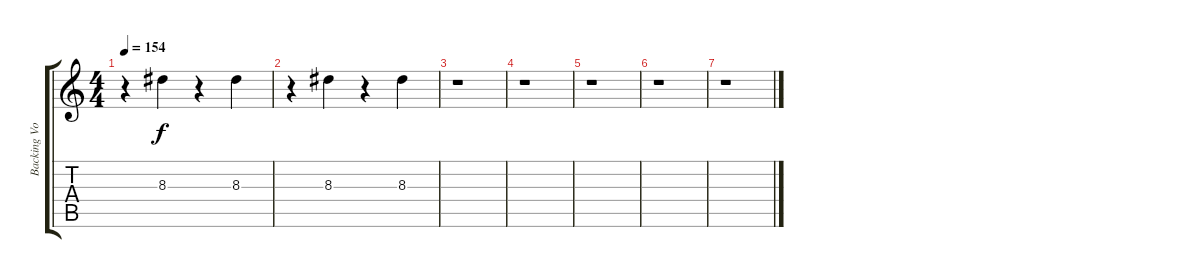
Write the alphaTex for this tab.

\track ("Backing Vocals " "Backing Vo") {instrument distortionguitar}
\staff {score tabs}
\tuning (E4 B3 G3 D3 A2 E2) {hide}
\ts (4 4)
\tempo 154
\clef g2
\ks c
r.4{dy f} 8.3.4 r.4 8.3.4 |
r.4 8.3.4 r.4 8.3.4 |
r.1 |
r.1 |
r.1 |
r.1 |
r.1
